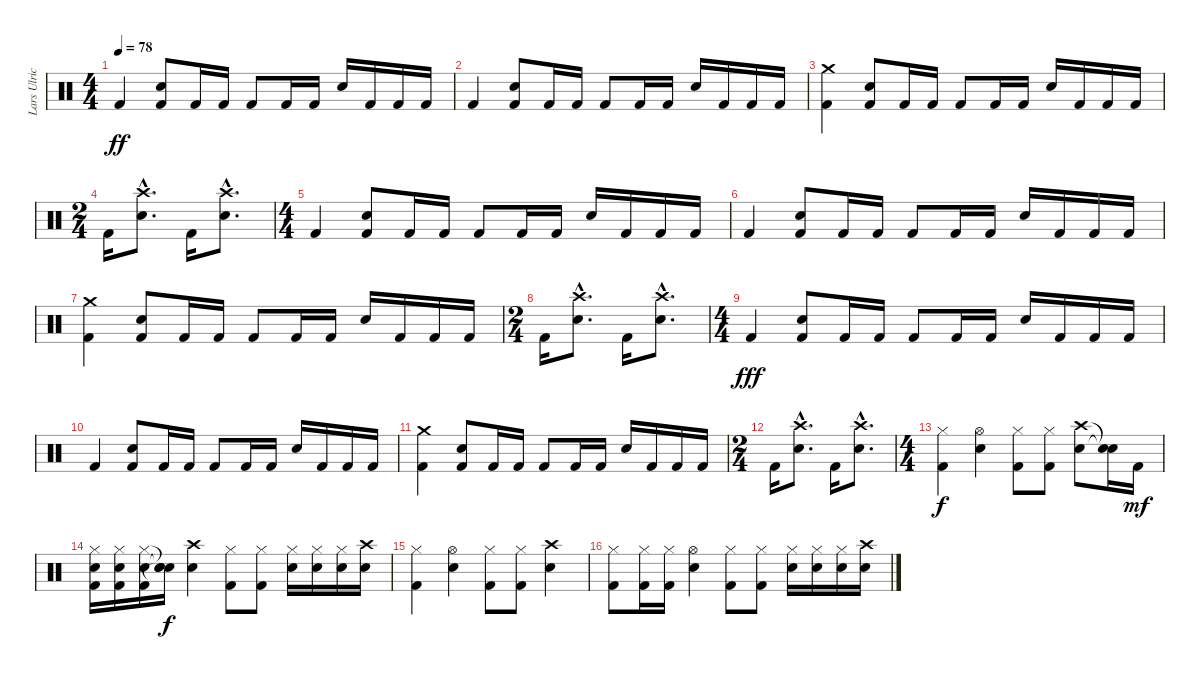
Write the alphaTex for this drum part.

\track ("Lars Ulrich" "Lars Ulric") {instrument percussion}
\staff {score}
\articulation defaults
\ts (4 4)
\tempo 78
\clef neutral
\ks c "Kick (hit) 2".4{dy ff}
("Electric Snare (hit)" "Kick (hit) 2").8 "Kick (hit) 2".16 "Kick (hit) 2".16 "Kick (hit) 2".8 "Kick (hit) 2".16 "Kick (hit) 2".16 "Electric Snare (hit)".16 "Kick (hit) 2".16 "Kick (hit) 2".16 "Kick (hit) 2".16 |
"Kick (hit) 2".4 ("Electric Snare (hit)" "Kick (hit) 2").8 "Kick (hit) 2".16 "Kick (hit) 2".16 "Kick (hit) 2".8 "Kick (hit) 2".16 "Kick (hit) 2".16 "Electric Snare (hit)".16 "Kick (hit) 2".16 "Kick (hit) 2".16 "Kick (hit) 2".16 |
("Crash medium (hit)" "Kick (hit) 2").4 ("Electric Snare (hit)" "Kick (hit) 2").8 "Kick (hit) 2".16 "Kick (hit) 2".16 "Kick (hit) 2".8 "Kick (hit) 2".16 "Kick (hit) 2".16 "Electric Snare (hit)".16 "Kick (hit) 2".16 "Kick (hit) 2".16 "Kick (hit) 2".16 |
\ts (2 4)
"Kick (hit) 2".16 ("Crash high (hit)"{hac} "Electric Snare (hit)"{hac}).8{d} "Kick (hit) 2".16 ("Crash high (hit)"{hac} "Electric Snare (hit)"{hac}).8{d} |
\ts (4 4)
"Kick (hit) 2".4 ("Electric Snare (hit)" "Kick (hit) 2").8 "Kick (hit) 2".16 "Kick (hit) 2".16 "Kick (hit) 2".8 "Kick (hit) 2".16 "Kick (hit) 2".16 "Electric Snare (hit)".16 "Kick (hit) 2".16 "Kick (hit) 2".16 "Kick (hit) 2".16 |
"Kick (hit) 2".4 ("Electric Snare (hit)" "Kick (hit) 2").8 "Kick (hit) 2".16 "Kick (hit) 2".16 "Kick (hit) 2".8 "Kick (hit) 2".16 "Kick (hit) 2".16 "Electric Snare (hit)".16 "Kick (hit) 2".16 "Kick (hit) 2".16 "Kick (hit) 2".16 |
("Crash medium (hit)" "Kick (hit) 2").4 ("Electric Snare (hit)" "Kick (hit) 2").8 "Kick (hit) 2".16 "Kick (hit) 2".16 "Kick (hit) 2".8 "Kick (hit) 2".16 "Kick (hit) 2".16 "Electric Snare (hit)".16 "Kick (hit) 2".16 "Kick (hit) 2".16 "Kick (hit) 2".16 |
\ts (2 4)
"Kick (hit) 2".16 ("Crash high (hit)"{hac} "Electric Snare (hit)"{hac}).8{d} "Kick (hit) 2".16 ("Crash high (hit)"{hac} "Electric Snare (hit)"{hac}).8{d} |
\ts (4 4)
"Kick (hit) 2".4{dy fff} ("Electric Snare (hit)" "Kick (hit) 2").8 "Kick (hit) 2".16 "Kick (hit) 2".16 "Kick (hit) 2".8 "Kick (hit) 2".16 "Kick (hit) 2".16 "Electric Snare (hit)".16 "Kick (hit) 2".16 "Kick (hit) 2".16 "Kick (hit) 2".16 |
"Kick (hit) 2".4 ("Electric Snare (hit)" "Kick (hit) 2").8 "Kick (hit) 2".16 "Kick (hit) 2".16 "Kick (hit) 2".8 "Kick (hit) 2".16 "Kick (hit) 2".16 "Electric Snare (hit)".16 "Kick (hit) 2".16 "Kick (hit) 2".16 "Kick (hit) 2".16 |
("Crash medium (hit)" "Kick (hit) 2").4 ("Electric Snare (hit)" "Kick (hit) 2").8 "Kick (hit) 2".16 "Kick (hit) 2".16 "Kick (hit) 2".8 "Kick (hit) 2".16 "Kick (hit) 2".16 "Electric Snare (hit)".16 "Kick (hit) 2".16 "Kick (hit) 2".16 "Kick (hit) 2".16 |
\ts (2 4)
"Kick (hit) 2".16 ("Crash high (hit)"{hac} "Electric Snare (hit)"{hac}).8{d} "Kick (hit) 2".16 ("Crash high (hit)"{hac} "Electric Snare (hit)"{hac}).8{d} |
\ts (4 4)
("Hi-Hat (closed)" "Kick (hit) 2").4{dy f} ("Hi-Hat (open)" "Electric Snare (hit)").4 ("Hi-Hat (closed)" "Kick (hit) 2").8 ("Hi-Hat (closed)" "Kick (hit) 2").8 ("Crash high (hit)" "Electric Snare (hit)").8 ("Snare (hit)"{t} "Snare (hit)"{t}).16 "Kick (hit) 2".16{dy mf} |
("Hi-Hat (closed)" "Electric Snare (hit)" "Kick (hit) 2").16 ("Hi-Hat (closed)" "Electric Snare (hit)" "Kick (hit) 2").16 ("Hi-Hat (closed)" "Electric Snare (hit)" "Kick (hit) 2").16 ("Snare (hit)"{t} "Snare (hit)"{t} "Snare (hit)"{t}).16{dy f} ("Crash high (hit)" "Electric Snare (hit)").4 ("Hi-Hat (closed)" "Kick (hit) 2").8 ("Hi-Hat (closed)" "Kick (hit) 2").8 ("Hi-Hat (closed)" "Electric Snare (hit)").16 ("Hi-Hat (closed)" "Electric Snare (hit)").16 ("Hi-Hat (closed)" "Electric Snare (hit)").16 ("Crash high (hit)" "Electric Snare (hit)").16 |
("Hi-Hat (closed)" "Kick (hit) 2").4 ("Hi-Hat (open)" "Electric Snare (hit)").4 ("Hi-Hat (closed)" "Kick (hit) 2").8 ("Hi-Hat (closed)" "Kick (hit) 2").8 ("Crash high (hit)" "Electric Snare (hit)").4 |
("Hi-Hat (closed)" "Kick (hit) 2").8 ("Hi-Hat (closed)" "Kick (hit) 2").16 ("Hi-Hat (closed)" "Kick (hit) 2").16 ("Hi-Hat (open)" "Electric Snare (hit)").4 ("Hi-Hat (closed)" "Kick (hit) 2").8 ("Hi-Hat (closed)" "Kick (hit) 2").8 ("Hi-Hat (closed)" "Electric Snare (hit)").16 ("Hi-Hat (closed)" "Electric Snare (hit)").16 ("Hi-Hat (closed)" "Electric Snare (hit)").16 ("Crash high (hit)" "Electric Snare (hit)").16
